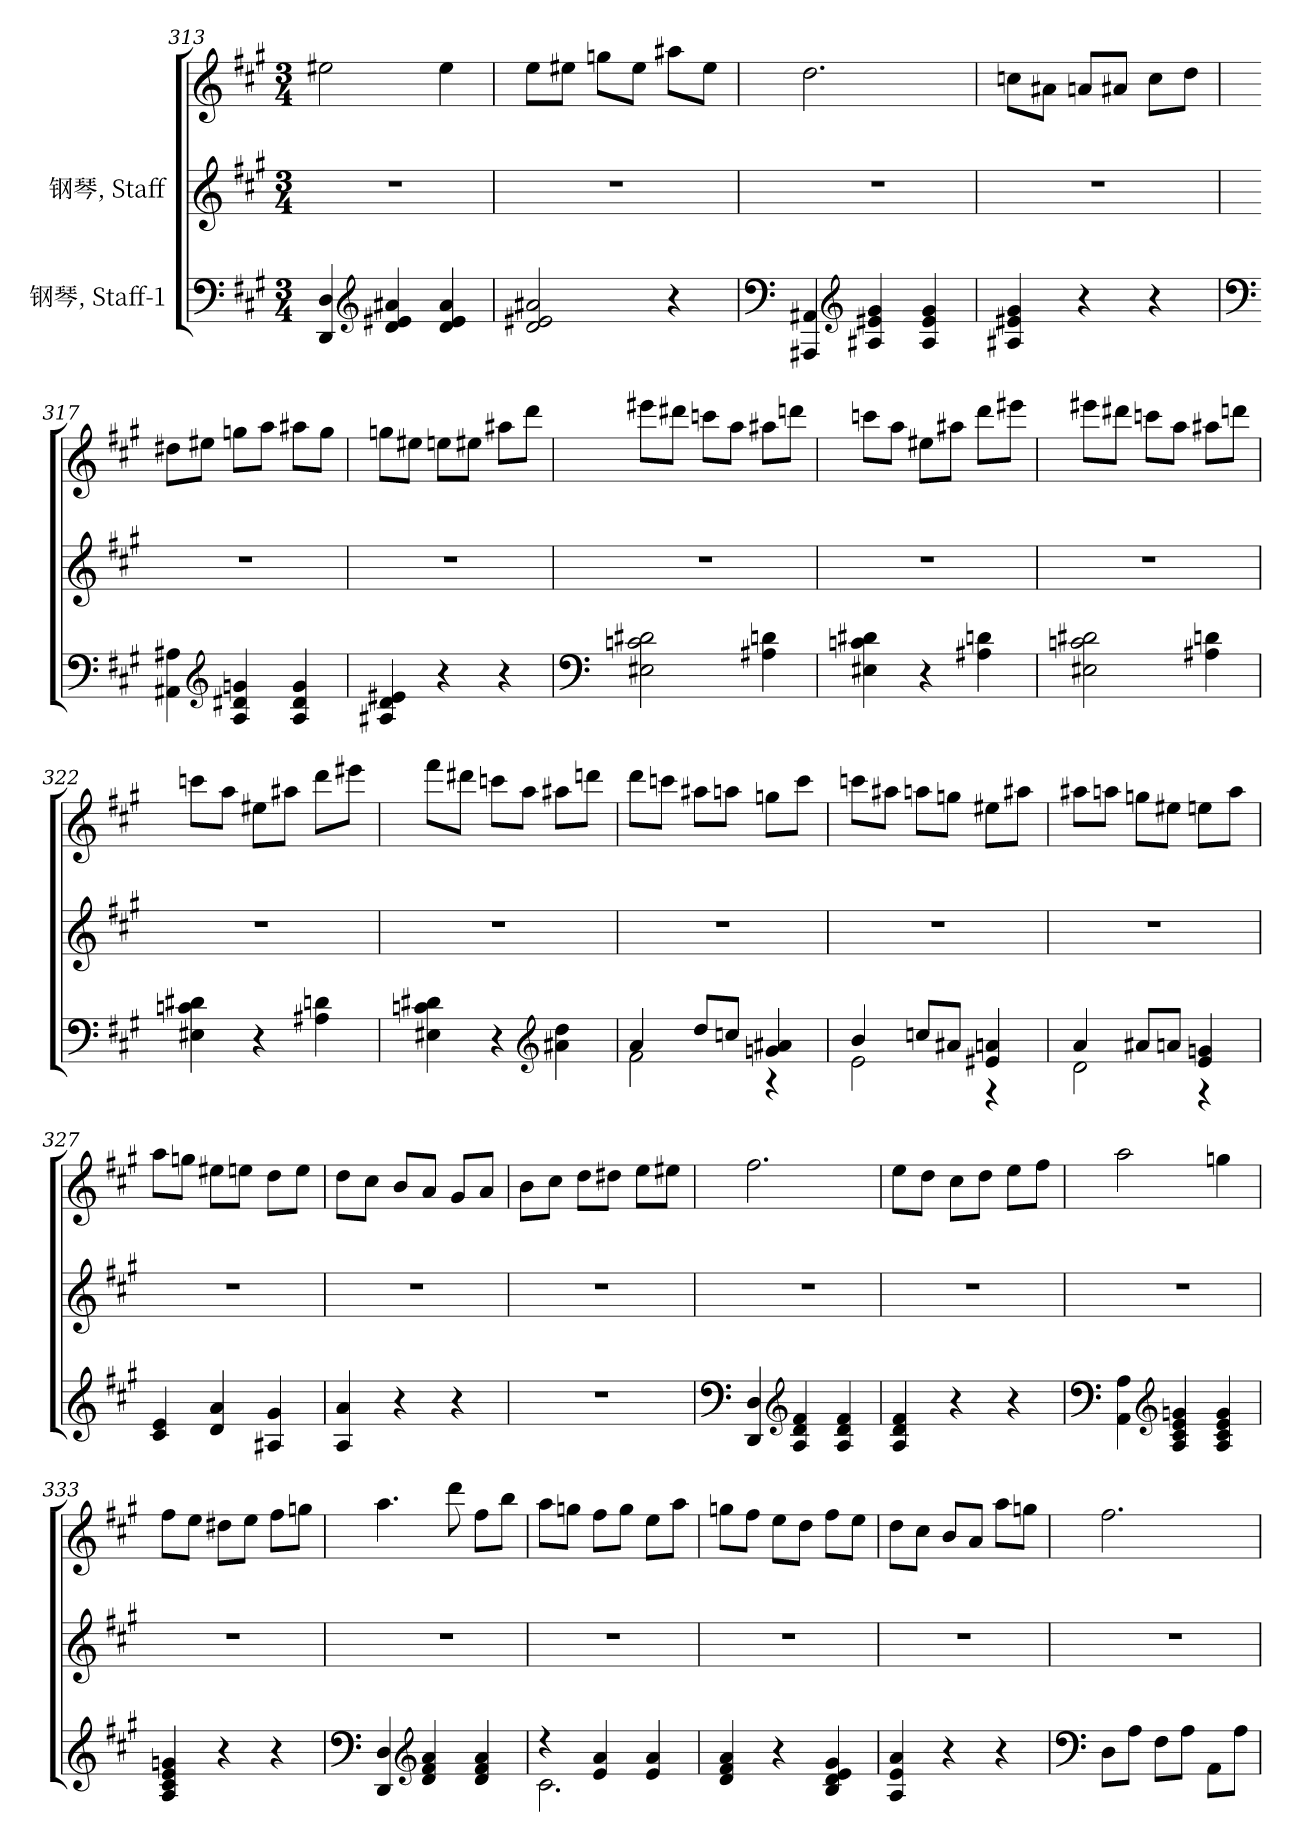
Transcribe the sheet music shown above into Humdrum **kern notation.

**kern	**kern	**kern
*part2	*part1	*part1
*staff3	*staff2	*staff1
*I"钢琴, Staff-1	*I"钢琴, Staff	*
!!LO:PB:g=z
*clefF4	*clefG2	*clefG2
*k[f#c#g#]	*k[f#c#g#]	*k[f#c#g#]
*M3/4	*M3/4	*M3/4
=313	=313	=313
4DD/ 4D/	2.r	2ee#X\
*clefG2	*	*
4d/ 4e#X/ 4a#X/	.	.
4d/ 4e#/ 4a#/	.	4ee#\
=314	=314	=314
2d/ 2e#X/ 2a#X/	2.r	8ee\L
.	.	8ee#X\J
.	.	8ggn\L
.	.	8ee#\J
4r	.	8aa#X\L
.	.	8ee#\J
=315	=315	=315
*clefF4	*	*
4AAA#X/ 4AA#X/	2.r	2.dd\
*clefG2	*	*
4A#X/ 4e#X/ 4g#/	.	.
4A#/ 4e#/ 4g#/	.	.
=316	=316	=316
4A#X/ 4e#X/ 4g#/	2.r	8ccn\L
.	.	8a#X\J
4r	.	8an/L
.	.	8a#X/J
4r	.	8cc\L
.	.	8dd\J
!!LO:LB:g=z
=317	=317	=317
*clefF4	*	*
4AA#X\ 4A#X\	2.r	8dd#X\L
.	.	8ee#X\J
*clefG2	*	*
4A#/ 4d#X/ 4gn/	.	8ggn\L
.	.	8aa\J
4A#/ 4d#/ 4g/	.	8aa#X\L
.	.	8gg\J
=318	=318	=318
4A#X/ 4d/ 4e#X/	2.r	8ggn\L
.	.	8ee#X\J
4r	.	8een\L
.	.	8ee#X\J
4r	.	8aa#X\L
.	.	8ddd\J
=319	=319	=319
*clefF4	*	*
2E#X\ 2cn\ 2d#X\	2.r	8eee#X\L
.	.	8ddd#X\J
.	.	8cccn\L
.	.	8aa\J
4A#X\ 4dn\	.	8aa#X\L
.	.	8dddn\J
!!LO:LB:g=z
=320	=320	=320
4E#X\ 4cn\ 4d#X\	2.r	8cccn\L
.	.	8aa\J
4r	.	8ee#X\L
.	.	8aa#X\J
4A#X\ 4dn\	.	8ddd\L
.	.	8eee#X\J
=321	=321	=321
2E#X\ 2cn\ 2d#X\	2.r	8eee#X\L
.	.	8ddd#X\J
.	.	8cccn\L
.	.	8aa\J
4A#X\ 4dn\	.	8aa#X\L
.	.	8dddn\J
=322	=322	=322
4E#X\ 4cn\ 4d#X\	2.r	8cccn\L
.	.	8aa\J
4r	.	8ee#X\L
.	.	8aa#X\J
4A#X\ 4dn\	.	8ddd\L
.	.	8eee#X\J
!!LO:LB:g=z
=323	=323	=323
4E#X\ 4cn\ 4d#X\	2.r	8fff#\L
.	.	8ddd#X\J
4r	.	8cccn\L
.	.	8aa\J
*clefG2	*	*
4a#X\ 4dd\	.	8aa#X\L
.	.	8dddn\J
=324	=324	=324
*^	*	*
4a/	2f#\	2.r	8ddd\L
.	.	.	8cccn\J
8dd/L	.	.	8aa#X\L
8ccn/J	.	.	8aan\J
4gn/ 4a#X/	4r	.	8ggn\L
.	.	.	8ccc\J
=325	=325	=325	=325
4b/	2e\	2.r	8cccn\L
.	.	.	8aa#X\J
8ccn/L	.	.	8aan\L
8a#X/J	.	.	8ggn\J
4e#X/ 4an/	4r	.	8ee#X\L
.	.	.	8aa#X\J
!!LO:PB:g=z
=326	=326	=326	=326
4a/	2d\	2.r	8aa#X\L
.	.	.	8aan\J
8a#X/L	.	.	8ggn\L
8an/J	.	.	8ee#X\J
4e/ 4gn/	4r	.	8een\L
.	.	.	8aa\J
*v	*v	*	*
=327	=327	=327
4c#/ 4e/	2.r	8aa\L
.	.	8ggn\J
4d/ 4a/	.	8ee#X\L
.	.	8een\J
4A#X/ 4g#/	.	8dd\L
.	.	8ee\J
=328	=328	=328
4A/ 4a/	2.r	8dd\L
.	.	8cc#\J
4r	.	8b/L
.	.	8a/J
4r	.	8g#/L
.	.	8a/J
=329	=329	=329
2.r	2.r	8b\L
.	.	8cc#\J
.	.	8dd\L
.	.	8dd#X\J
.	.	8ee\L
.	.	8ee#X\J
!!LO:LB:g=z
=330	=330	=330
*clefF4	*	*
4DD/ 4D/	2.r	2.ff#\
*clefG2	*	*
4A/ 4d/ 4f#/	.	.
4A/ 4d/ 4f#/	.	.
=331	=331	=331
4A/ 4d/ 4f#/	2.r	8ee\L
.	.	8dd\J
4r	.	8cc#\L
.	.	8dd\J
4r	.	8ee\L
.	.	8ff#\J
=332	=332	=332
*clefF4	*	*
4AA\ 4A\	2.r	2aa\
*clefG2	*	*
4A/ 4c#/ 4e/ 4gn/	.	.
4A/ 4c#/ 4e/ 4g/	.	4ggn\
=333	=333	=333
4A/ 4c#/ 4e/ 4gn/	2.r	8ff#\L
.	.	8ee\J
4r	.	8dd#X\L
.	.	8ee\J
4r	.	8ff#\L
.	.	8ggn\J
=334	=334	=334
*clefF4	*	*
4DD/ 4D/	2.r	4.aa\
*clefG2	*	*
4d/ 4f#/ 4a/	.	.
.	.	8ddd\
4d/ 4f#/ 4a/	.	8ff#\L
.	.	8bb\J
!!LO:LB:g=z
=335	=335	=335
*^	*	*
4r	2.c#\	2.r	8aa\L
.	.	.	8ggn\J
4e/ 4a/	.	.	8ff#\L
.	.	.	8gg\J
4e/ 4a/	.	.	8ee\L
.	.	.	8aa\J
*v	*v	*	*
=336	=336	=336
4d/ 4f#/ 4a/	2.r	8ggn\L
.	.	8ff#\J
4r	.	8ee\L
.	.	8dd\J
4B/ 4d/ 4e/ 4g#/	.	8ff#\L
.	.	8ee\J
=337	=337	=337
4A/ 4e/ 4a/	2.r	8dd\L
.	.	8cc#\J
4r	.	8b/L
.	.	8a/J
4r	.	8aa\L
.	.	8ggn\J
=338	=338	=338
*clefF4	*	*
8D\L	2.r	2.ff#\
8A\J	.	.
8F#\L	.	.
8A\J	.	.
8AA\L	.	.
8A\J	.	.
=	=	=
*-	*-	*-
